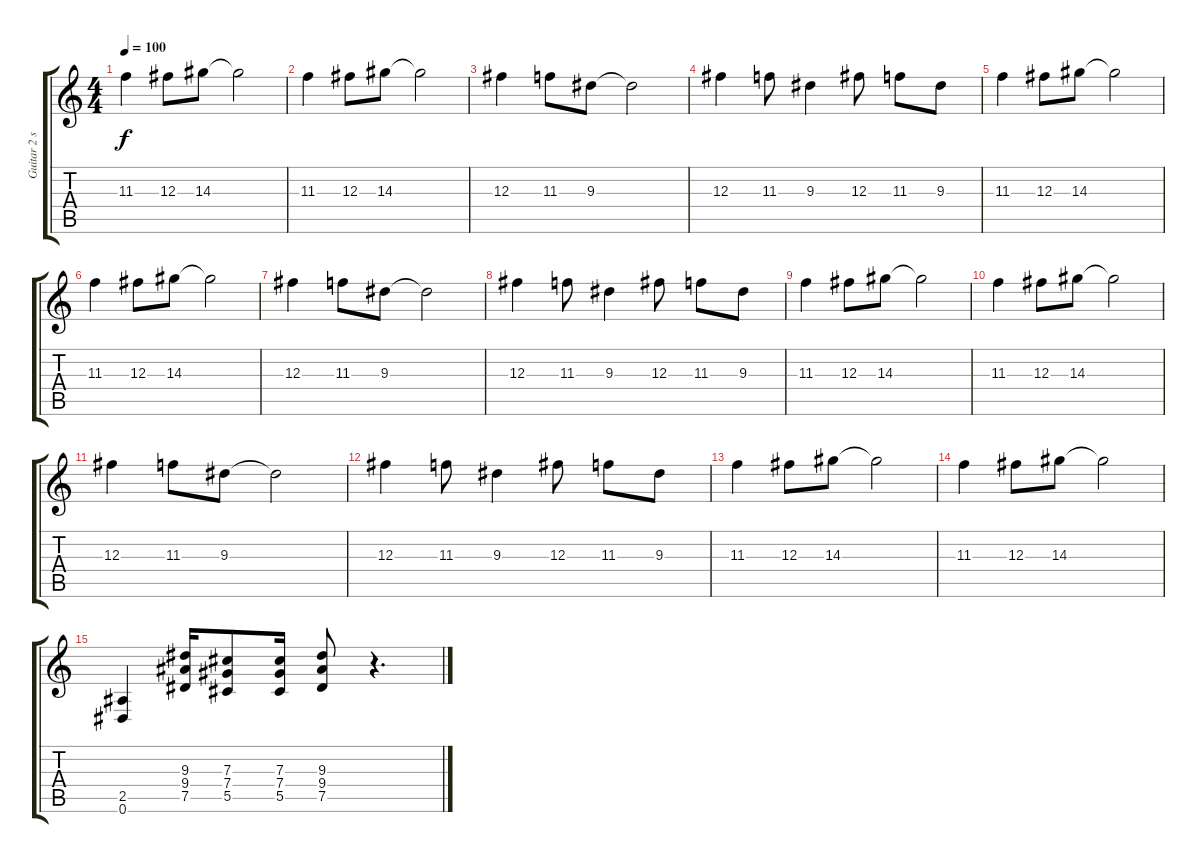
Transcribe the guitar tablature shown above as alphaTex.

\track ("Guitar 2 solo" "Guitar 2 s") {instrument distortionguitar}
\staff {score tabs}
\tuning (Eb4 Bb3 Gb3 Db3 Ab2 Eb2) {hide}
\ts (4 4)
\tempo 100
\clef g2
\ks c
11.3.4{dy f} 12.3.8 14.3.8 14.3{t}.2 |
11.3.4 12.3.8 14.3.8 14.3{t}.2 |
12.3.4 11.3.8 9.3.8 9.3{t}.2 |
12.3.4 11.3.8 9.3.4 12.3.8 11.3.8 9.3.8 |
11.3.4 12.3.8 14.3.8 14.3{t}.2 |
11.3.4 12.3.8 14.3.8 14.3{t}.2 |
12.3.4 11.3.8 9.3.8 9.3{t}.2 |
12.3.4 11.3.8 9.3.4 12.3.8 11.3.8 9.3.8 |
11.3.4 12.3.8 14.3.8 14.3{t}.2 |
11.3.4 12.3.8 14.3.8 14.3{t}.2 |
12.3.4 11.3.8 9.3.8 9.3{t}.2 |
12.3.4 11.3.8 9.3.4 12.3.8 11.3.8 9.3.8 |
11.3.4 12.3.8 14.3.8 14.3{t}.2 |
11.3.4 12.3.8 14.3.8 14.3{t}.2 |
(2.5 0.6).4 (9.3 9.4 7.5).16 (7.3 7.4 5.5).8 (7.3 7.4 5.5).16 (9.3 9.4 7.5).8 r.4{d}
